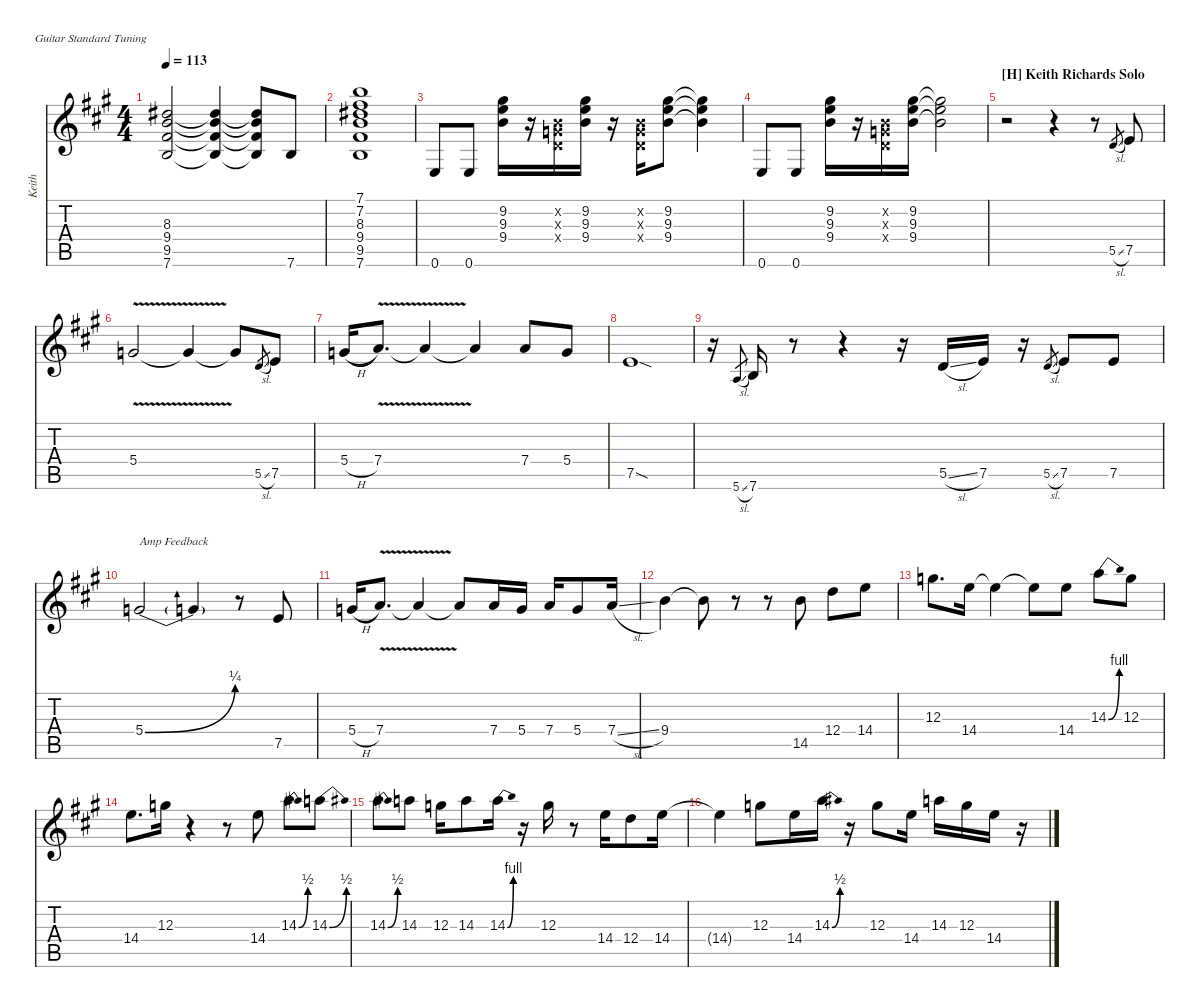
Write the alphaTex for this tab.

\defaultSystemsLayout 4
\hideDynamics
\bracketExtendMode nobrackets
\otherSystemsTrackNameOrientation horizontal
\track ("Keith Richards" "Keith") {instrument overdrivenguitar}
\staff {score tabs}
\tuning (E4 B3 G3 D3 A2 E2)
\ts (4 4)
\tempo 113
\clef g2
\ks a
(7.6 9.5 9.4 8.3).2{dy mf} (7.6{t} 9.5{t} 9.4{t} 8.3{t}).4 (7.6{t} 9.5{t} 9.4{t} 8.3{t}).8 7.6.8 |
(7.6 9.5 9.4 8.3 7.2 7.1).1 |
0.6.8 0.6.8 (9.4 9.3 9.2).16 r.16 (0.4{x} 0.3{x} 0.2{x}).16 (9.4 9.3 9.2).16 r.16 (0.4{x} 0.3{x} 0.2{x}).16 (9.4 9.3 9.2).8 (9.4{t} 9.3{t} 9.2{t}).4 |
0.6.8 0.6.8 (9.4 9.3 9.2).16 r.16 (0.4{x} 0.3{x} 0.2{x}).16 (9.4 9.3 9.2).16 (9.4{t} 9.3{t} 9.2{t}).2 |
\section ("H" "Keith Richards Solo")
r.2 r.4 r.8 5.5{sl}.8{gr} 7.5.8 |
5.4{v}.2 5.4{t}.4 5.4{t}.8 5.5{sl}.8{gr} 7.5.8 |
5.4{h}.16{legatoorigin} 7.4{v}.8{d} 7.4{t}.4 7.4{t}.4 7.4.8 5.4.8 |
7.5{sod}.1 |
r.16 5.6{sl}.8{gr} 7.6.16 r.8 r.4 r.16 5.5{sl}.16 7.5.16 r.16 5.5{sl}.8{gr} 7.5.8 7.5.8 |
5.4{be (bend 0 0 54.6 1)}.2{txt "Amp Feedback"} 5.4{t}.4 r.8 7.5.8 |
5.4{h}.16{legatoorigin} 7.4{v}.8{d} 7.4{t}.4 7.4{t}.8 7.4.16 5.4.16 7.4.16 5.4.8 7.4{sl}.16 |
9.4.4 9.4{t}.8 r.8 r.8 14.5.8 12.4.8 14.4.8 |
12.3.8{d} 14.4.16 14.4{t}.4 14.4{t}.8 14.4.8 14.3{be (bend 0 0 60 4)}.8 12.3.8 |
14.4.8{d} 12.3.16 r.4 r.8 14.4.8 14.3{be (bend 0 0 60 2)}.8 14.3{be (bend 0 0 60 2)}.8 |
14.3{be (bend 0 0 60 2)}.8 14.3.8 12.3.16 14.3.8 14.3{be (bend 0 0 60 4)}.16 r.16 12.3.16 r.8 14.4.16 12.4.8 14.4.16 |
14.4{t}.4 12.3.8 14.4.16 14.3{be (bend 0 0 60 2)}.16 r.16 12.3.8 14.4.16 14.3.16 12.3.16 14.4.16 r.16
